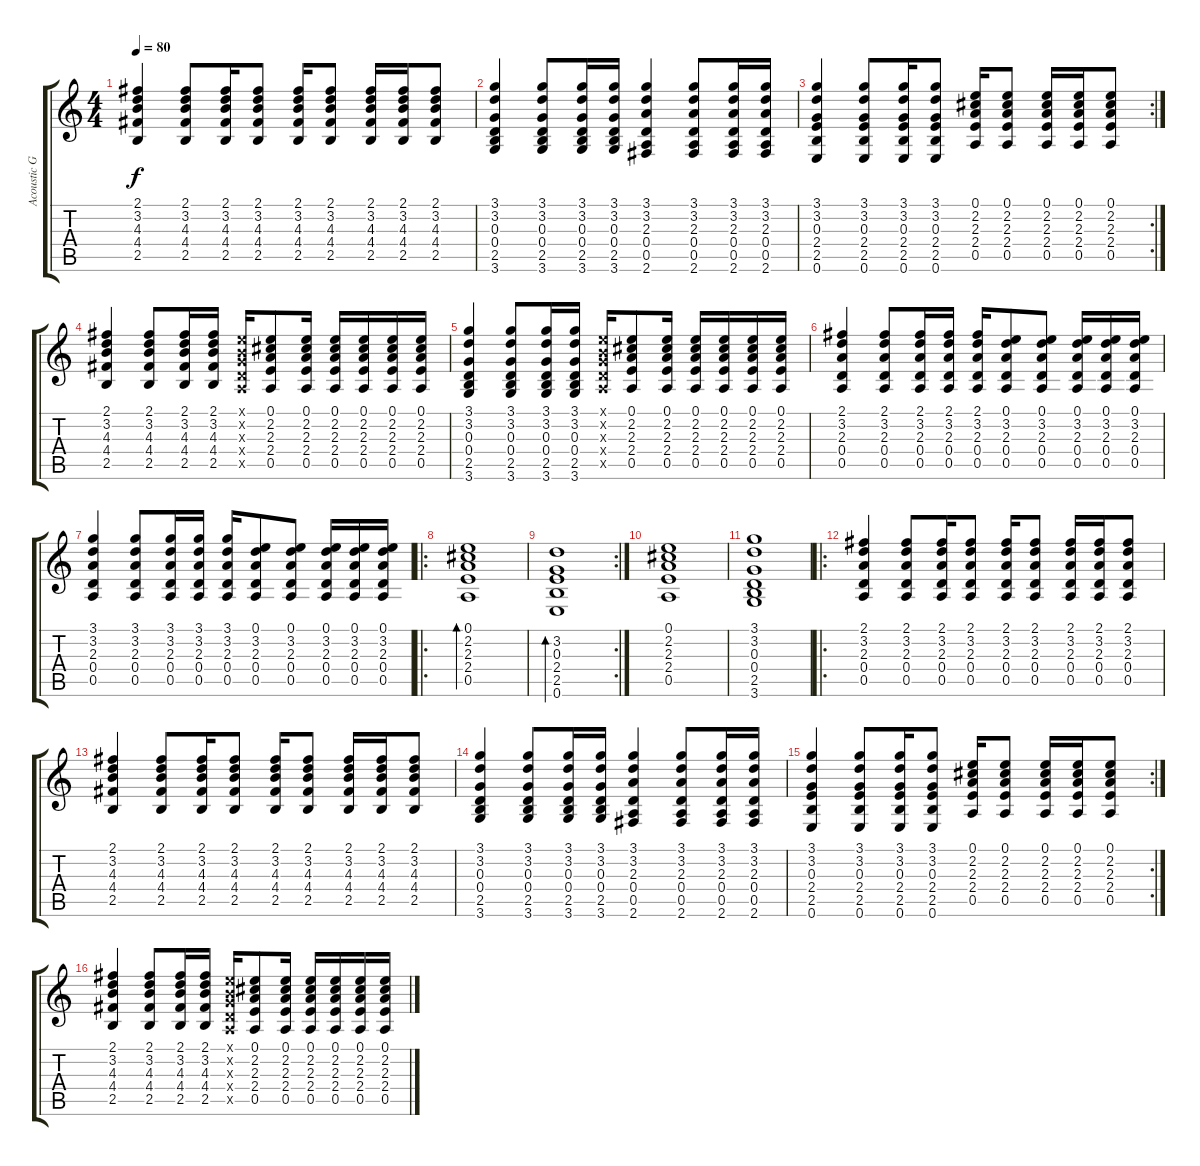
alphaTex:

\track ("Acoustic Guitar" "Acoustic G") {instrument acousticguitarsteel}
\staff {score tabs}
\tuning (E4 B3 G3 D3 A2 E2) {hide}
\ts (4 4)
\tempo 80
\clef g2
\ks c
(2.1 3.2 4.3 4.4 2.5).4{dy f} (2.1 3.2 4.3 4.4 2.5).8 (2.1 3.2 4.3 4.4 2.5).16 (2.1 3.2 4.3 4.4 2.5).8 (2.1 3.2 4.3 4.4 2.5).16 (2.1 3.2 4.3 4.4 2.5).8 (2.1 3.2 4.3 4.4 2.5).16 (2.1 3.2 4.3 4.4 2.5).16 (2.1 3.2 4.3 4.4 2.5).8 |
(3.1 3.2 0.3 0.4 2.5 3.6).4 (3.1 3.2 0.3 0.4 2.5 3.6).8 (3.1 3.2 0.3 0.4 2.5 3.6).16 (3.1 3.2 0.3 0.4 2.5 3.6).16 (3.1 3.2 2.3 0.4 0.5 2.6).4 (3.1 3.2 2.3 0.4 0.5 2.6).8 (3.1 3.2 2.3 0.4 0.5 2.6).16 (3.1 3.2 2.3 0.4 0.5 2.6).16 |
\rc 2
(3.1 3.2 0.3 2.4 2.5 0.6).4 (3.1 3.2 0.3 2.4 2.5 0.6).8 (3.1 3.2 0.3 2.4 2.5 0.6).16 (3.1 3.2 0.3 2.4 2.5 0.6).8 (0.1 2.2 2.3 2.4 0.5).16 (0.1 2.2 2.3 2.4 0.5).8 (0.1 2.2 2.3 2.4 0.5).16 (0.1 2.2 2.3 2.4 0.5).16 (0.1 2.2 2.3 2.4 0.5).8 |
(2.1 3.2 4.3 4.4 2.5).4 (2.1 3.2 4.3 4.4 2.5).8 (2.1 3.2 4.3 4.4 2.5).16 (2.1 3.2 4.3 4.4 2.5).16 (0.1{x} 0.2{x} 0.3{x} 0.4{x} 0.5{x}).16 (0.1 2.2 2.3 2.4 0.5).8 (0.1 2.2 2.3 2.4 0.5).16 (0.1 2.2 2.3 2.4 0.5).16 (0.1 2.2 2.3 2.4 0.5).16 (0.1 2.2 2.3 2.4 0.5).16 (0.1 2.2 2.3 2.4 0.5).16 |
(3.1 3.2 0.3 0.4 2.5 3.6).4 (3.1 3.2 0.3 0.4 2.5 3.6).8 (3.1 3.2 0.3 0.4 2.5 3.6).16 (3.1 3.2 0.3 0.4 2.5 3.6).16 (0.1{x} 0.2{x} 0.3{x} 0.4{x} 0.5{x}).16 (0.1 2.2 2.3 2.4 0.5).8 (0.1 2.2 2.3 2.4 0.5).16 (0.1 2.2 2.3 2.4 0.5).16 (0.1 2.2 2.3 2.4 0.5).16 (0.1 2.2 2.3 2.4 0.5).16 (0.1 2.2 2.3 2.4 0.5).16 |
(2.1 3.2 2.3 0.4 0.5).4 (2.1 3.2 2.3 0.4 0.5).8 (2.1 3.2 2.3 0.4 0.5).16 (2.1 3.2 2.3 0.4 0.5).16 (2.1 3.2 2.3 0.4 0.5).16 (0.1 3.2 2.3 0.4 0.5).8 (0.1 3.2 2.3 0.4 0.5).8 (0.1 3.2 2.3 0.4 0.5).16 (0.1 3.2 2.3 0.4 0.5).16 (0.1 3.2 2.3 0.4 0.5).16 |
(3.1 3.2 2.3 0.4 0.5).4 (3.1 3.2 2.3 0.4 0.5).8 (3.1 3.2 2.3 0.4 0.5).16 (3.1 3.2 2.3 0.4 0.5).16 (3.1 3.2 2.3 0.4 0.5).16 (0.1 3.2 2.3 0.4 0.5).8 (0.1 3.2 2.3 0.4 0.5).8 (0.1 3.2 2.3 0.4 0.5).16 (0.1 3.2 2.3 0.4 0.5).16 (0.1 3.2 2.3 0.4 0.5).16 |
\ro
(0.1 2.2 2.3 2.4 0.5).1{bd 240} |
\rc 2
(3.2 0.3 2.4 2.5 0.6).1{bd 240} |
(0.1 2.2 2.3 2.4 0.5).1 |
(3.1 3.2 0.3 0.4 2.5 3.6).1 |
\ro
(2.1 3.2 2.3 0.4 0.5).4 (2.1 3.2 2.3 0.4 0.5).8 (2.1 3.2 2.3 0.4 0.5).16 (2.1 3.2 2.3 0.4 0.5).8 (2.1 3.2 2.3 0.4 0.5).16 (2.1 3.2 2.3 0.4 0.5).8 (2.1 3.2 2.3 0.4 0.5).16 (2.1 3.2 2.3 0.4 0.5).16 (2.1 3.2 2.3 0.4 0.5).8 |
(2.1 3.2 4.3 4.4 2.5).4 (2.1 3.2 4.3 4.4 2.5).8 (2.1 3.2 4.3 4.4 2.5).16 (2.1 3.2 4.3 4.4 2.5).8 (2.1 3.2 4.3 4.4 2.5).16 (2.1 3.2 4.3 4.4 2.5).8 (2.1 3.2 4.3 4.4 2.5).16 (2.1 3.2 4.3 4.4 2.5).16 (2.1 3.2 4.3 4.4 2.5).8 |
(3.1 3.2 0.3 0.4 2.5 3.6).4 (3.1 3.2 0.3 0.4 2.5 3.6).8 (3.1 3.2 0.3 0.4 2.5 3.6).16 (3.1 3.2 0.3 0.4 2.5 3.6).16 (3.1 3.2 2.3 0.4 0.5 2.6).4 (3.1 3.2 2.3 0.4 0.5 2.6).8 (3.1 3.2 2.3 0.4 0.5 2.6).16 (3.1 3.2 2.3 0.4 0.5 2.6).16 |
\rc 2
(3.1 3.2 0.3 2.4 2.5 0.6).4 (3.1 3.2 0.3 2.4 2.5 0.6).8 (3.1 3.2 0.3 2.4 2.5 0.6).16 (3.1 3.2 0.3 2.4 2.5 0.6).8 (0.1 2.2 2.3 2.4 0.5).16 (0.1 2.2 2.3 2.4 0.5).8 (0.1 2.2 2.3 2.4 0.5).16 (0.1 2.2 2.3 2.4 0.5).16 (0.1 2.2 2.3 2.4 0.5).8 |
(2.1 3.2 4.3 4.4 2.5).4 (2.1 3.2 4.3 4.4 2.5).8 (2.1 3.2 4.3 4.4 2.5).16 (2.1 3.2 4.3 4.4 2.5).16 (0.1{x} 0.2{x} 0.3{x} 0.4{x} 0.5{x}).16 (0.1 2.2 2.3 2.4 0.5).8 (0.1 2.2 2.3 2.4 0.5).16 (0.1 2.2 2.3 2.4 0.5).16 (0.1 2.2 2.3 2.4 0.5).16 (0.1 2.2 2.3 2.4 0.5).16 (0.1 2.2 2.3 2.4 0.5).16
